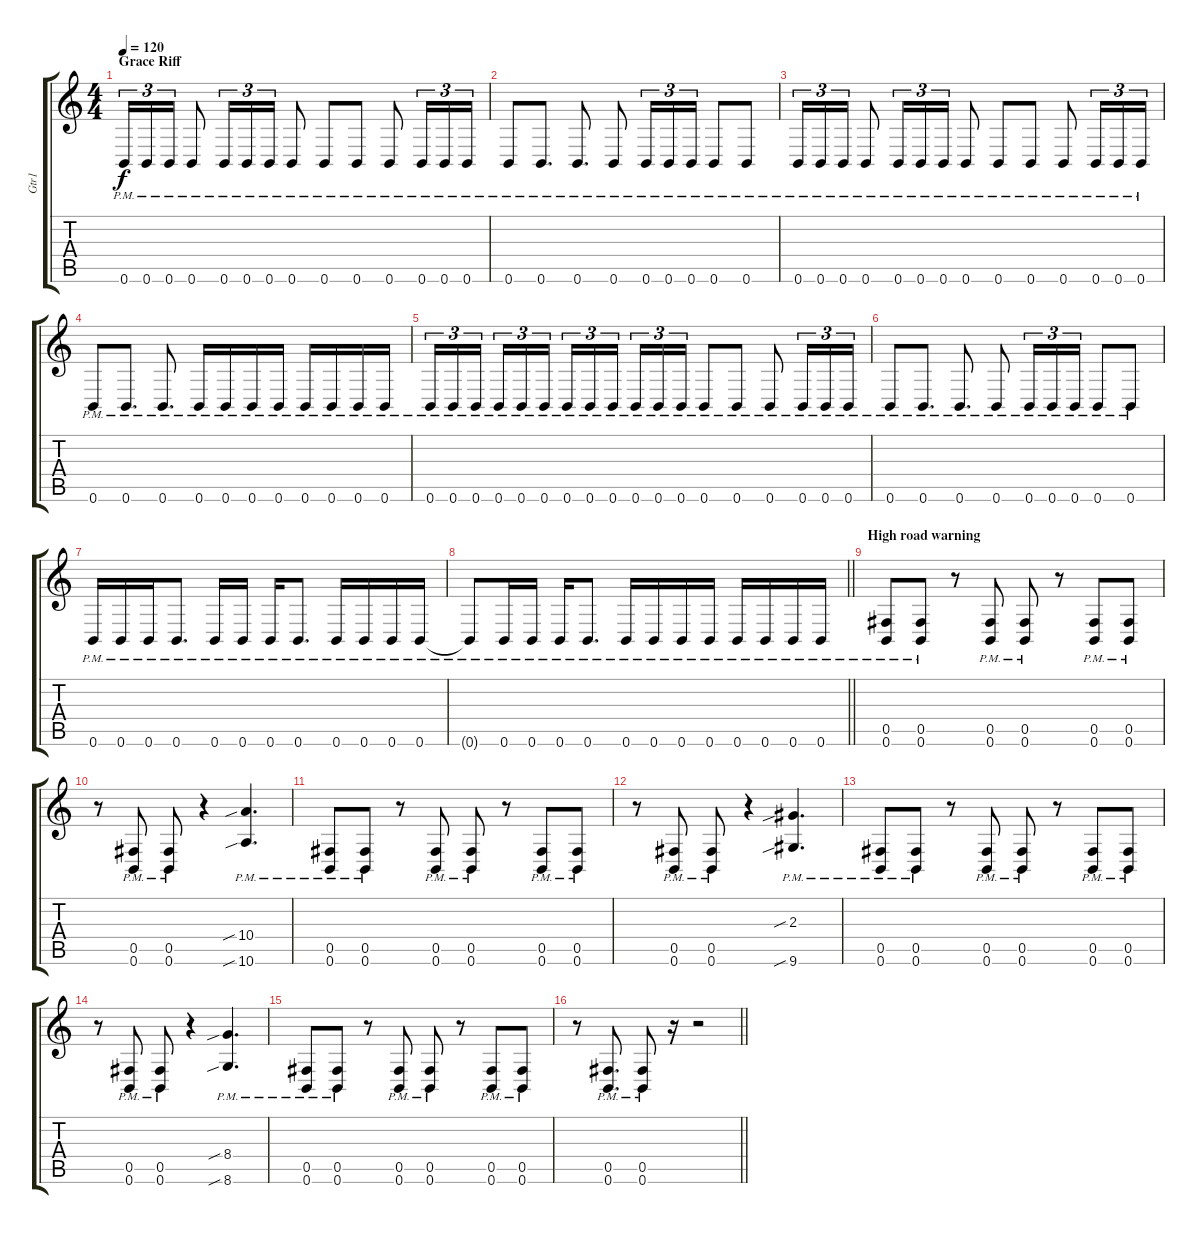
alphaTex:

\track ("Gtr1" "Gtr1") {instrument distortionguitar}
\staff {score tabs}
\tuning (Eb4 B3 Gb3 B2 Gb2 B1) {hide}
\ts (4 4)
\section ("" "Grace Riff")
\tempo 120
\clef g2
\ks c
0.6{pm}.16{tu (3 2) dy f} 0.6{pm}.16{tu (3 2)} 0.6{pm}.16{tu (3 2)} 0.6{pm}.8 0.6{pm}.16{tu (3 2)} 0.6{pm}.16{tu (3 2)} 0.6{pm}.16{tu (3 2)} 0.6{pm}.8 0.6{pm}.8 0.6{pm}.8 0.6{pm}.8 0.6{pm}.16{tu (3 2)} 0.6{pm}.16{tu (3 2)} 0.6{pm}.16{tu (3 2)} |
0.6{pm}.8 0.6{pm}.8{d} 0.6{pm}.8{d} 0.6{pm}.8 0.6{pm}.16{tu (3 2)} 0.6{pm}.16{tu (3 2)} 0.6{pm}.16{tu (3 2)} 0.6{pm}.8 0.6{pm}.8 |
0.6{pm}.16{tu (3 2)} 0.6{pm}.16{tu (3 2)} 0.6{pm}.16{tu (3 2)} 0.6{pm}.8 0.6{pm}.16{tu (3 2)} 0.6{pm}.16{tu (3 2)} 0.6{pm}.16{tu (3 2)} 0.6{pm}.8 0.6{pm}.8 0.6{pm}.8 0.6{pm}.8 0.6{pm}.16{tu (3 2)} 0.6{pm}.16{tu (3 2)} 0.6{pm}.16{tu (3 2)} |
0.6{pm}.8 0.6{pm}.8{d} 0.6{pm}.8{d} 0.6{pm}.16 0.6{pm}.16 0.6{pm}.16 0.6{pm}.16 0.6{pm}.16 0.6{pm}.16 0.6{pm}.16 0.6{pm}.16 |
0.6{pm}.16{tu (3 2)} 0.6{pm}.16{tu (3 2)} 0.6{pm}.16{tu (3 2) beam splitsecondary} 0.6{pm}.16{tu (3 2)} 0.6{pm}.16{tu (3 2)} 0.6{pm}.16{tu (3 2)} 0.6{pm}.16{tu (3 2)} 0.6{pm}.16{tu (3 2)} 0.6{pm}.16{tu (3 2) beam splitsecondary} 0.6{pm}.16{tu (3 2)} 0.6{pm}.16{tu (3 2)} 0.6{pm}.16{tu (3 2)} 0.6{pm}.8 0.6{pm}.8 0.6{pm}.8 0.6{pm}.16{tu (3 2)} 0.6{pm}.16{tu (3 2)} 0.6{pm}.16{tu (3 2)} |
0.6{pm}.8 0.6{pm}.8{d} 0.6{pm}.8{d} 0.6{pm}.8 0.6{pm}.16{tu (3 2)} 0.6{pm}.16{tu (3 2)} 0.6{pm}.16{tu (3 2)} 0.6{pm}.8 0.6{pm}.8 |
0.6{pm}.16 0.6{pm}.16 0.6{pm}.16 0.6{pm}.8{d} 0.6{pm}.16 0.6{pm}.16 0.6{pm}.16 0.6{pm}.8{d} 0.6{pm}.16 0.6{pm}.16 0.6{pm}.16 0.6{pm}.16 |
\barLineRight lightlight
0.6{pm t}.8 0.6{pm}.16 0.6{pm}.16 0.6{pm}.16 0.6{pm}.8{d} 0.6{pm}.16 0.6{pm}.16 0.6{pm}.16 0.6{pm}.16 0.6{pm}.16 0.6{pm}.16 0.6{pm}.16 0.6{pm}.16 |
\section ("" "High road warning")
(0.5{pm} 0.6).8 (0.5{pm} 0.6).8 r.8 (0.5{pm} 0.6).8 (0.5{pm} 0.6).8 r.8 (0.5{pm} 0.6).8 (0.5{pm} 0.6).8 |
r.8 (0.5{pm} 0.6).8 (0.5{pm} 0.6).8 r.4 (10.4{sib} 10.6{sib pm}).4{d} |
(0.5{pm} 0.6).8 (0.5{pm} 0.6).8 r.8 (0.5{pm} 0.6).8 (0.5{pm} 0.6).8 r.8 (0.5{pm} 0.6).8 (0.5{pm} 0.6).8 |
r.8 (0.5{pm} 0.6).8 (0.5{pm} 0.6).8 r.4 (2.3{sib} 9.6{sib pm}).4{d} |
(0.5{pm} 0.6).8 (0.5{pm} 0.6).8 r.8 (0.5{pm} 0.6).8 (0.5{pm} 0.6).8 r.8 (0.5{pm} 0.6).8 (0.5{pm} 0.6).8 |
r.8 (0.5{pm} 0.6).8 (0.5{pm} 0.6).8 r.4 (8.4{sib} 8.6{sib pm}).4{d} |
(0.5{pm} 0.6).8 (0.5{pm} 0.6).8 r.8 (0.5{pm} 0.6).8 (0.5{pm} 0.6).8 r.8 (0.5{pm} 0.6).8 (0.5{pm} 0.6).8 |
\barLineRight lightlight
r.8 (0.5{pm} 0.6).8{d} (0.5{pm} 0.6).8 r.16 r.2
